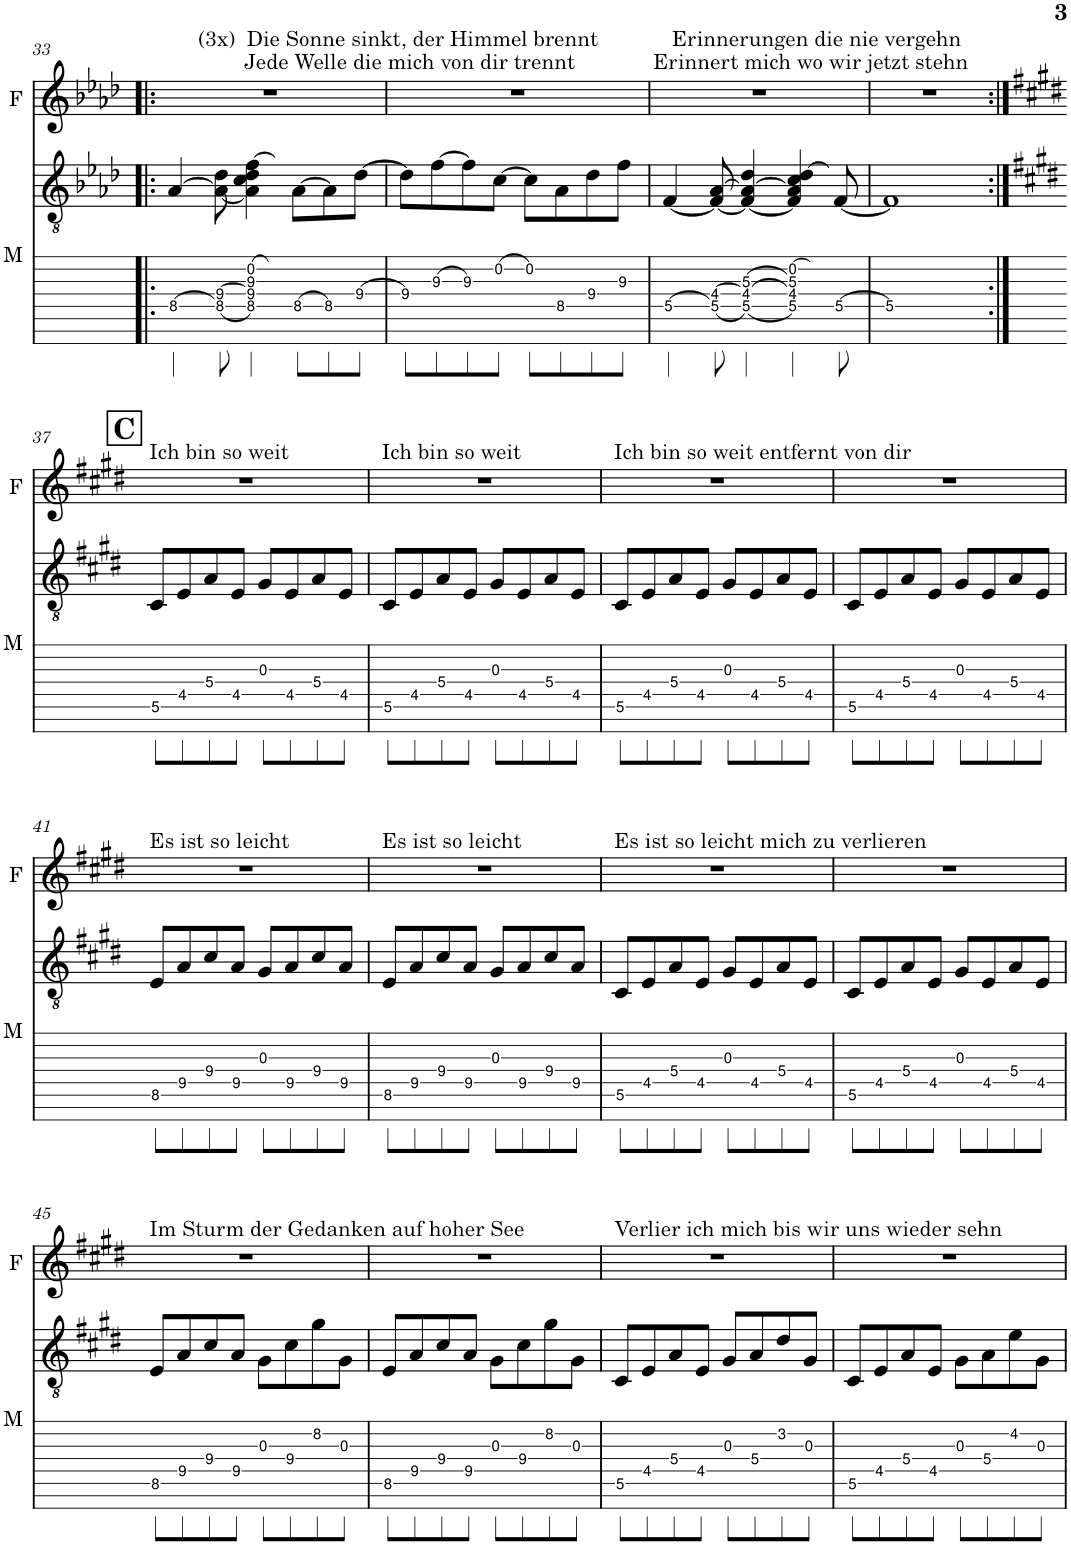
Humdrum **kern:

**kern	**kern	**kern
*part2	*part2	*part1
*staff3	*staff2	*staff1
*I"Micha	*	*I"Freya
*I'M	*	*I'F
!!LO:PB:g=z
*	*clefGv2	*clefG2
*k[b-e-a-d-]	*k[b-e-a-d-]	*k[b-e-a-d-]
*M4/4	*M4/4	*M4/4
=33!|:	=33!|:	=33!|:
!	!	!LO:TX:a:t=(3x)  Die Sonne sinkt, der Himmel brennt
!	!	!LO:TX:a:t=Jede Welle die mich von dir trennt
[4A-\	[4A-/	1r
8A-\_ [8d-\	8A-\_ 8d-\	.
4A-\] 4d-\] 4f\ 4c\	4A-\] 4c\ 4d-\ 4f\	.
[8A-\L	[8A-\L	.
8A-\]	8A-\]	.
[8d-\J	[8d-\J	.
=34	=34	=34
8d-\L]	8d-\L]	1r
[8f\	[8f\	.
8f\]	8f\]	.
[8c\J	[8c\J	.
8c\L]	8c\L]	.
8A-\	8A-\	.
8d-\	8d-\	.
8f\J	8f\J	.
=35	=35	=35
!	!	!LO:TX:a:t=Erinnerungen die nie vergehn
!	!	!LO:TX:a:t=Erinnert mich wo wir jetzt stehn
[4F\	[4F/	1r
8F\_ [8A-\	8F/_ [8A-/	.
4F\_ 4A-\_ [4d-\	4F/_ 4A-/_ 4d-/	.
4F\] 4A-\] 4d-\] 4c\	4F/] 4A-/] 4c/ 4d-/	.
[8F\	[8F/	.
=36	=36	=36
1F]	1F]	1r
!!LO:LB:g=z
!!LO:REH:place=s1:a:B:cj:fs=14:t=C
=37:|!	=37:|!	=37:|!
*k[f#c#g#d#]	*k[f#c#g#d#]	*k[f#c#g#d#]
!	!	!LO:TX:a:t=Ich bin so weit
8D-\L	8C#/L	1r
8E\	8E/	.
8A\	8A/	.
8E\J	8E/J	.
8A-\L	8G#/L	.
8E\	8E/	.
8A\	8A/	.
8E\J	8E/J	.
=38	=38	=38
!	!	!LO:TX:a:t=Ich bin so weit
8D-\L	8C#/L	1r
8E\	8E/	.
8A\	8A/	.
8E\J	8E/J	.
8A-\L	8G#/L	.
8E\	8E/	.
8A\	8A/	.
8E\J	8E/J	.
=39	=39	=39
!	!	!LO:TX:a:t=Ich bin so weit entfernt von dir
8D-\L	8C#/L	1r
8E\	8E/	.
8A\	8A/	.
8E\J	8E/J	.
8A-\L	8G#/L	.
8E\	8E/	.
8A\	8A/	.
8E\J	8E/J	.
=40	=40	=40
8D-\L	8C#/L	1r
8E\	8E/	.
8A\	8A/	.
8E\J	8E/J	.
8A-\L	8G#/L	.
8E\	8E/	.
8A\	8A/	.
8E\J	8E/J	.
!!LO:LB:g=z
=41	=41	=41
!	!	!LO:TX:a:t=Es ist so leicht
8E\L	8E/L	1r
8A\	8A/	.
8c#\	8c#/	.
8A\J	8A/J	.
8G#\L	8G#/L	.
8A\	8A/	.
8c#\	8c#/	.
8A\J	8A/J	.
=42	=42	=42
!	!	!LO:TX:a:t=Es ist so leicht
8E\L	8E/L	1r
8A\	8A/	.
8c#\	8c#/	.
8A\J	8A/J	.
8G#\L	8G#/L	.
8A\	8A/	.
8c#\	8c#/	.
8A\J	8A/J	.
=43	=43	=43
!	!	!LO:TX:a:t=Es ist so leicht mich zu verlieren
8D-\L	8C#/L	1r
8E\	8E/	.
8A\	8A/	.
8E\J	8E/J	.
8A-\L	8G#/L	.
8E\	8E/	.
8A\	8A/	.
8E\J	8E/J	.
=44	=44	=44
8D-\L	8C#/L	1r
8E\	8E/	.
8A\	8A/	.
8E\J	8E/J	.
8A-\L	8G#/L	.
8E\	8E/	.
8A\	8A/	.
8E\J	8E/J	.
!!LO:LB:g=z
=45	=45	=45
!	!	!LO:TX:a:t=Im Sturm der Gedanken auf hoher See
8E\L	8E/L	1r
8A\	8A/	.
8c#\	8c#/	.
8A\J	8A/J	.
8G#\L	8G#\L	.
8c#\	8c#\	.
8g#\	8g#\	.
8G#\J	8G#\J	.
=46	=46	=46
8E\L	8E/L	1r
8A\	8A/	.
8c#\	8c#/	.
8A\J	8A/J	.
8G#\L	8G#\L	.
8c#\	8c#\	.
8g#\	8g#\	.
8G#\J	8G#\J	.
=47	=47	=47
!	!	!LO:TX:a:t=Verlier ich mich bis wir uns wieder sehn
8D-\L	8C#/L	1r
8E\	8E/	.
8A\	8A/	.
8E\J	8E/J	.
8A-\L	8G#/L	.
8A\	8A/	.
8d#\	8d#/	.
8G#\J	8G#/J	.
=48	=48	=48
8D-\L	8C#/L	1r
8E\	8E/	.
8A\	8A/	.
8E\J	8E/J	.
8A-\L	8G#\L	.
8A\	8A\	.
8e\	8e\	.
8G#\J	8G#\J	.
=	=	=
*-	*-	*-
